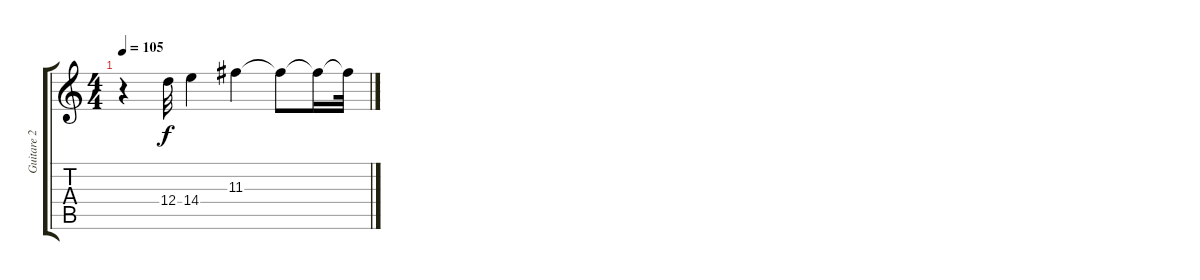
\track ("Guitare 2" "Guitare 2") {instrument distortionguitar}
\staff {score tabs}
\tuning (E4 B3 G3 D3 A2 E2) {hide}
\ts (4 4)
\tempo 105
\clef g2
\ks c
r.4{dy f} 12.4.32 14.4.4 11.3{t}.4 11.3{t}.8 11.3{t}.16 11.3{t}.32
